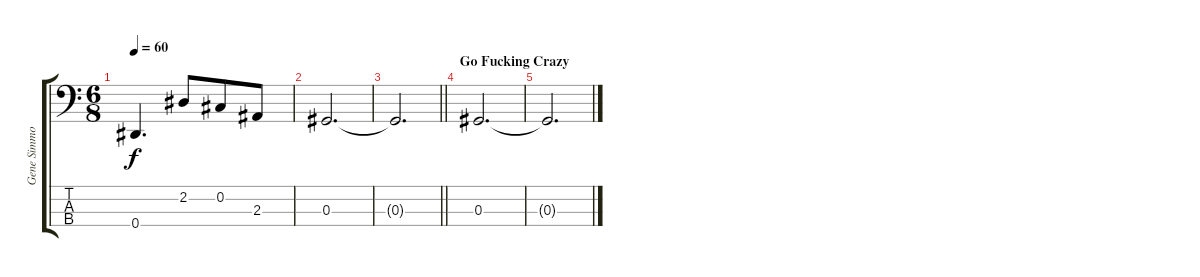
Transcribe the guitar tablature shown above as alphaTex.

\track ("Gene Simmons" "Gene Simmo") {instrument electricbassfinger}
\staff {score tabs}
\tuning (Gb2 Db2 Ab1 Eb1) {hide}
\ts (6 8)
\tempo 60
\clef f4
\ks c
0.4.4{d dy f} 2.2.8 0.2.8 2.3.8 |
0.3.2{d} |
\barLineRight lightlight
0.3{t}.2{d} |
\section ("" "Go Fucking Crazy")
0.3.2{d} |
0.3{t}.2{d}
